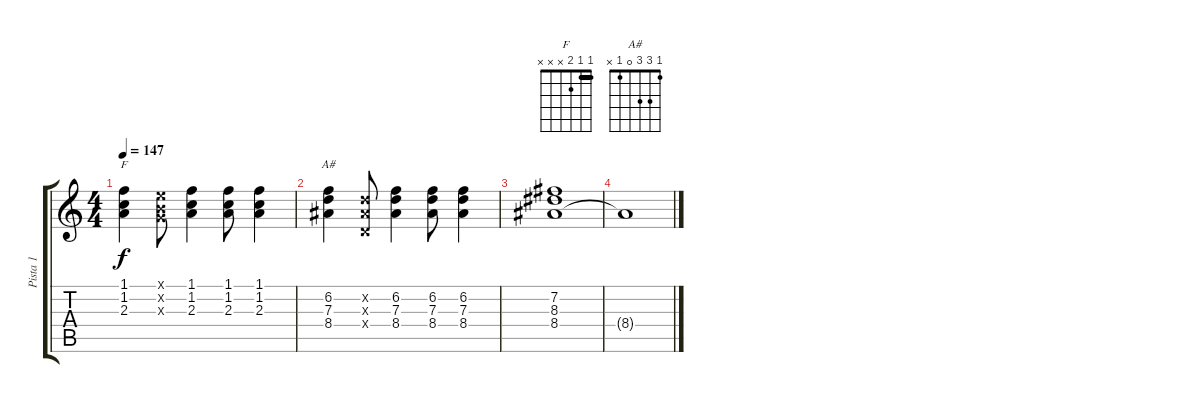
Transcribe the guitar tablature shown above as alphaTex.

\track ("Pista 1" "Pista 1") {instrument overdrivenguitar}
\staff {score tabs}
\tuning (E4 B3 G3 D3 A2 E2) {hide}
\chord ("F" 1 1 2 x x x) {barre 1}
\chord ("A#" 1 3 3 0 1 x)
\ts (4 4)
\tempo 147
\clef g2
\ks c
(1.1 1.2 2.3).4{ch "F" dy f} (0.1{x} 0.2{x} 0.3{x}).8 (1.1 1.2 2.3).4 (1.1 1.2 2.3).8 (1.1 1.2 2.3).4 |
(6.2 7.3 8.4).4{ch "A#"} (3.2{x} 3.3{x} 0.4{x}).8 (6.2 7.3 8.4).4 (6.2 7.3 8.4).8 (6.2 7.3 8.4).4 |
(7.2 8.3 8.4).1 |
8.4{t}.1
